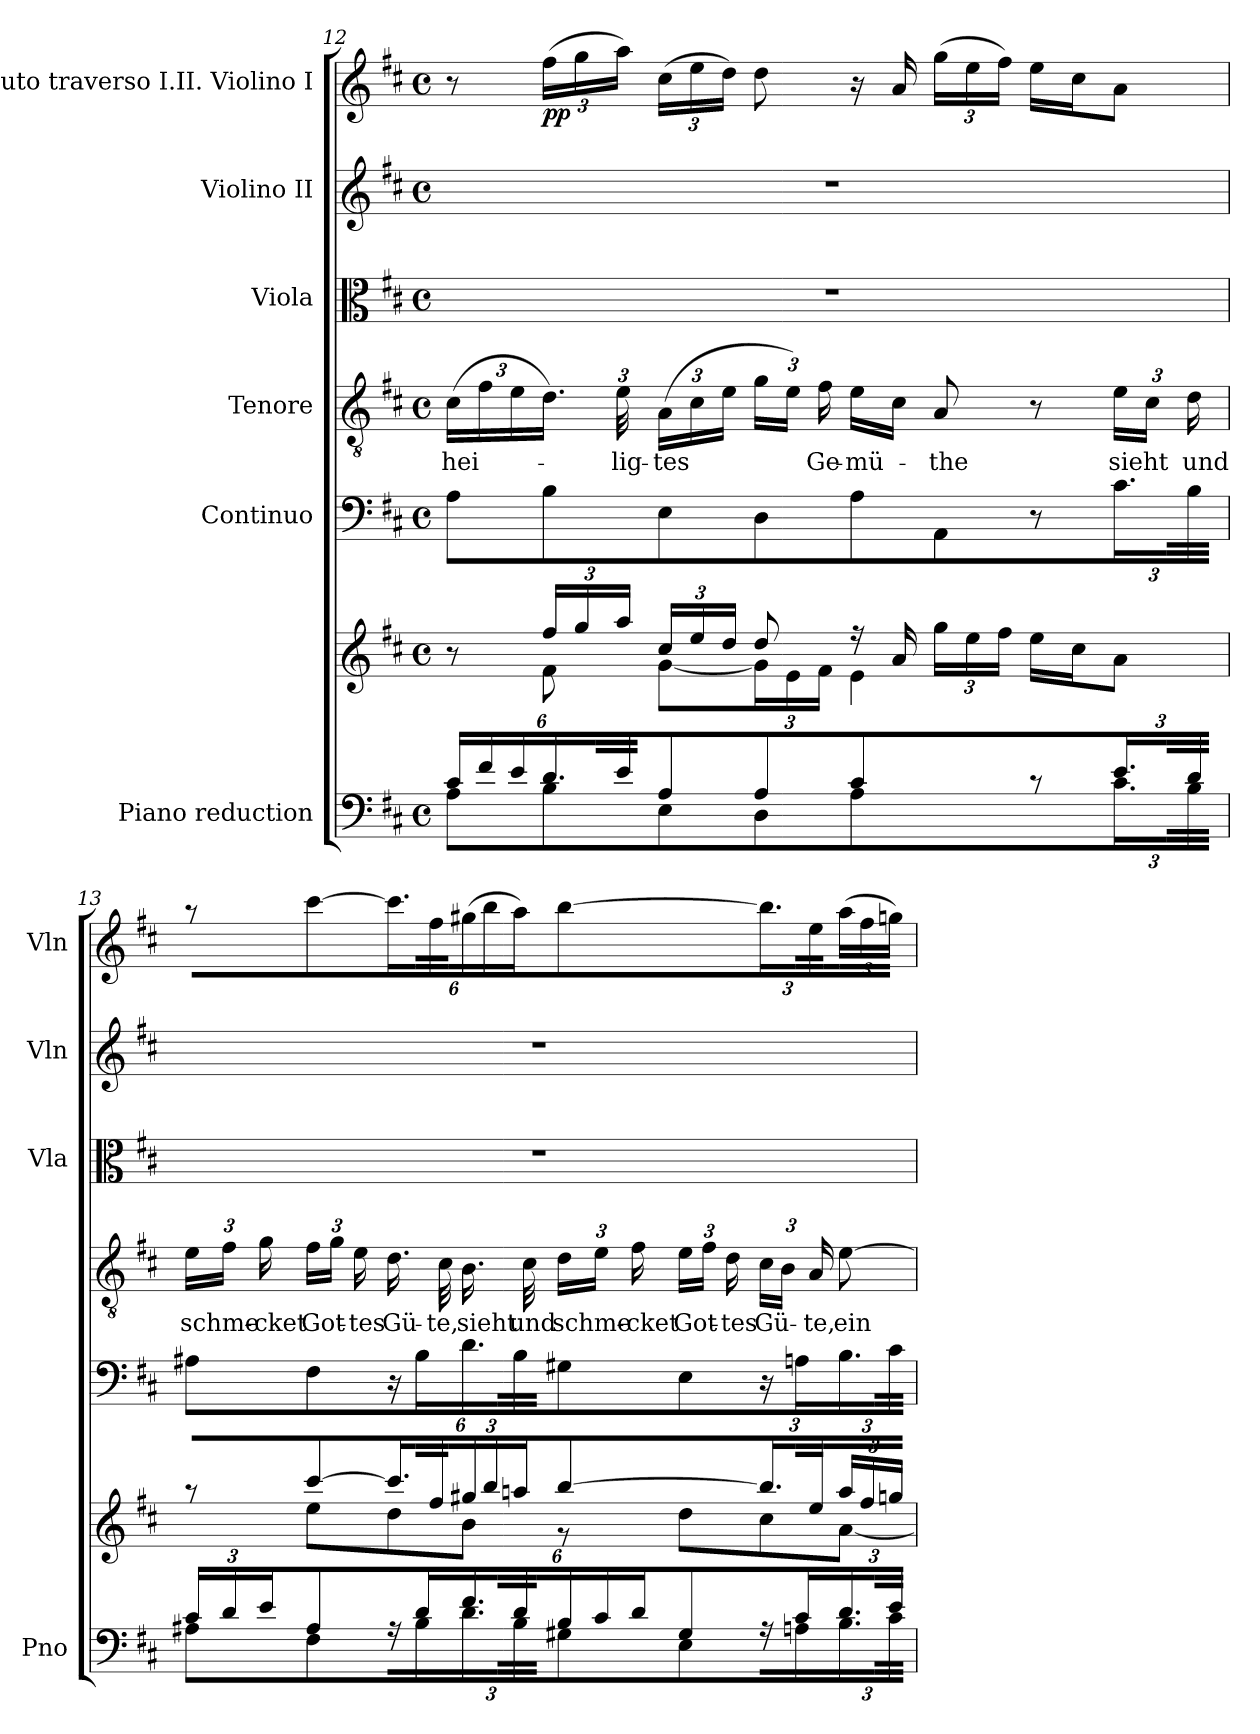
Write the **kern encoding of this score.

**kern	**kern	**kern	**kern	**text	**kern	**kern	**kern	**dynam
*part6	*part6	*part5	*part4	*part4	*part3	*part2	*part1	*part1
*staff7	*staff6	*staff5	*staff4	*staff4	*staff3	*staff2	*staff1	*staff1
*I"Piano reduction	*	*I"Continuo	*I"Tenore	*	*I"Viola	*I"Violino II	*I"Flauto traverso I.II. Violino I	*
*I'Pno	*	*	*	*	*I'Vla	*I'Vln	*I'Vln	*
!!LO:PB:g=z
*clefF4	*clefG2	*clefF4	*clefGv2	*	*clefC3	*clefG2	*clefG2	*
*k[f#c#]	*k[f#c#]	*k[f#c#]	*k[f#c#]	*	*k[f#c#]	*k[f#c#]	*k[f#c#]	*
*M4/4	*M4/4	*M4/4	*M4/4	*	*M4/4	*M4/4	*M4/4	*
*met(c)	*met(c)	*met(c)	*met(c)	*	*met(c)	*met(c)	*met(c)	*
*Xbrackettup	*	*	*Xbrackettup	*	*	*	*	*
=12	=12	=12	=12	=12	=12	=12	=12	=12
*^	*^	*	*	*	*	*	*	*
!	!	!	!	!	!	!LO:LY:b	!	!	!	!
24c#/LL	8A\L	8r	8ryy	8A\L	(24c#\LL	-hei-	1r	1r	8r	.
24f#/	.	.	.	.	24f#\	.	.	.	.	.
24e/JJ	.	.	.	.	24e\	.	.	.	.	.
*	*	*Xbrackettup	*	*	*	*	*	*	*Xbrackettup	*
!	!	!	!	!	!	!	!	!	!	!LO:DY:b
24.d/LL	8B\	24ff#/LL	8f#\	8B\	24.d\JJ)	.	.	.	(24ff#\LL	pp
.	.	24gg/	.	.	.	.	.	.	24gg\	.
48ryy	.	.	.	.	48ryy	.	.	.	.	.
!	!	!	!	!	!	!LO:LY:b	!	!	!	!
48e/JJJ	.	24aa/JJ	.	.	48e\	-lig-	.	.	24aa\JJ)	.
48ryy	.	.	.	.	48ryy	.	.	.	.	.
!	!	!	!	!	!	!LO:LY:b	!	!	!	!
8A/L	8E\	24cc#/LL	[8g\L	8E\	(24A\LL	-tes	.	.	(24cc#\LL	.
.	.	24ee/	.	.	24c#\	.	.	.	24ee\	.
.	.	24dd/JJ	.	.	24e\JJ	.	.	.	24dd\JJ)	.
8A/J	8D\J	8dd/	24g\L]	8D\J	24g\LL	.	.	.	8dd\	.
.	.	.	24e\	.	24e\JJ)	.	.	.	.	.
!	!	!	!	!	!	!LO:LY:b	!	!	!	!
.	.	.	24f#\JJ	.	24f#\	Ge-	.	.	.	.
!	!	!	!	!	!	!LO:LY:b	!	!	!	!
4c#/	4A\	16r	4e\	8A\L	16e\LL	-mü-	.	.	16r	.
.	.	16a/	.	.	16c#\JJ	.	.	.	16a/	.
!	!	!	!	!	!	!LO:LY:b	!	!	!	!
.	.	24gg\LL	.	8AA\J	8A/	-the	.	.	(24gg\LL	.
.	.	24ee\	.	.	.	.	.	.	24ee\	.
.	.	24ff#\JJ	.	.	.	.	.	.	24ff#\JJ)	.
8r	8ryy	16ee\LL	4ryy	8r	8r	.	.	.	16ee\LL	.
.	.	16cc#\J	.	.	.	.	.	.	16cc#\J	.
*	*	*	*	*Xbrackettup	*	*	*	*	*	*
!	!	!	!	!	!	!LO:LY:b	!	!	!	!
24.e/LL	24.c#\LL	8a\J	.	24.c#\LL	24e\LL	sieht	.	.	8a\J	.
.	.	.	.	.	24c#\JJ	.	.	.	.	.
48ryy	48ryy	.	.	48ryy	.	.	.	.	.	.
!	!	!	!	!	!	!LO:LY:b	!	!	!	!
48d/JJJ	48B\JJJ	.	.	48B\JJJ	24d\	und	.	.	.	.
48ryy	48ryy	.	.	48ryy	.	.	.	.	.	.
=13	=13	=13	=13	=13	=13	=13	=13	=13	=13	=13
!	!	!	!	!	!	!LO:LY:b	!	!	!	!
24c#/LL	8A#X\L	8r	8ryy	8A#X\L	24e\LL	schme-	1r	1r	8r	.
24d/	.	.	.	.	24f#\JJ	.	.	.	.	.
!	!	!	!	!	!	!LO:LY:b	!	!	!	!
24e/J	.	.	.	.	24g\	-cket	.	.	.	.
!	!	!	!	!	!	!LO:LY:b	!	!	!	!
8A#/J	8F#\J	[8ccc#/	8ee\L	8F#\J	24f#\LL	Got-	.	.	[8ccc#\	.
.	.	.	.	.	24g\JJ	.	.	.	.	.
!	!	!	!	!	!	!LO:LY:b	!	!	!	!
.	.	.	.	.	24e\	-tes	.	.	.	.
!	!	!	!	!	!	!LO:LY:b	!	!	!	!
16r	16ryy	24.ccc#/LL]	8dd\	16r	16.d\	Gü-	.	.	24.ccc#\LL]	.
16d/LL	16B\LL	48ryy	.	16B\LL	.	.	.	.	48ryy	.
.	.	48ff#/JJJ	.	.	.	.	.	.	48ff#\JJJ	.
!	!	!	!	!	!	!LO:LY:b	!	!	!	!
.	.	.	.	.	32c#\	-te,	.	.	.	.
.	.	48ryy	.	.	.	.	.	.	48ryy	.
!	!	!	!	!	!	!LO:LY:b	!	!	!	!
24.f#/	24.d\	24gg#X/LL	8b\J	24.d\	16.B\	sieht	.	.	(24gg#X\LL	.
.	.	24bb/	.	.	.	.	.	.	24bb\	.
48ryy	48ryy	.	.	48ryy	.	.	.	.	.	.
48d/JJJ	48B\JJJ	24aan/JJ	.	48B\JJJ	.	.	.	.	24aa\JJ)	.
!	!	!	!	!	!	!LO:LY:b	!	!	!	!
.	.	.	.	.	32c#\	und	.	.	.	.
48ryy	48ryy	.	.	48ryy	.	.	.	.	.	.
!	!	!	!	!	!	!LO:LY:b	!	!	!	!
24B/LL	8G#X\L	[4bb/	8r	8G#X\L	24d\LL	schme-	.	.	[4bb\	.
24c#/	.	.	.	.	24e\JJ	.	.	.	.	.
!	!	!	!	!	!	!LO:LY:b	!	!	!	!
24d/J	.	.	.	.	24f#\	-cket	.	.	.	.
!	!	!	!	!	!	!LO:LY:b	!	!	!	!
8G#/J	8E\J	.	8dd\L	8E\J	24e\LL	Got-	.	.	.	.
.	.	.	.	.	24f#\JJ	.	.	.	.	.
!	!	!	!	!	!	!LO:LY:b	!	!	!	!
.	.	.	.	.	24d\	-tes	.	.	.	.
!	!	!	!	!	!	!LO:LY:b	!	!	!	!
16r	16ryy	24.bb/LL]	8cc#\	16r	24c#\LL	Gü-	.	.	24.bb\LL]	.
.	.	.	.	.	24B\JJ	.	.	.	.	.
16c#/LL	16An\LL	48ryy	.	16An\LL	.	.	.	.	48ryy	.
!	!	!	!	!	!	!LO:LY:b	!	!	!	!
.	.	48ee/JJJ	.	.	24A/	-te,	.	.	48ee\JJJ	.
.	.	48ryy	.	.	.	.	.	.	48ryy	.
!	!	!	!	!	!	!LO:LY:b	!	!	!	!
24.d/	24.B\	24aa/LL	[8a\J	24.B\	[8e\	ein	.	.	(24aa\LL	.
.	.	24ff#/	.	.	.	.	.	.	24ff#\	.
48ryy	48ryy	.	.	48ryy	.	.	.	.	.	.
48e/JJJ	48c#\JJJ	24ggn/JJ	.	48c#\JJJ	.	.	.	.	24ggn\JJ)	.
48ryy	48ryy	.	.	48ryy	.	.	.	.	.	.
*v	*v	*	*	*	*	*	*	*	*	*
*	*v	*v	*	*	*	*	*	*	*
=	=	=	=	=	=	=	=	=
*-	*-	*-	*-	*-	*-	*-	*-	*-
